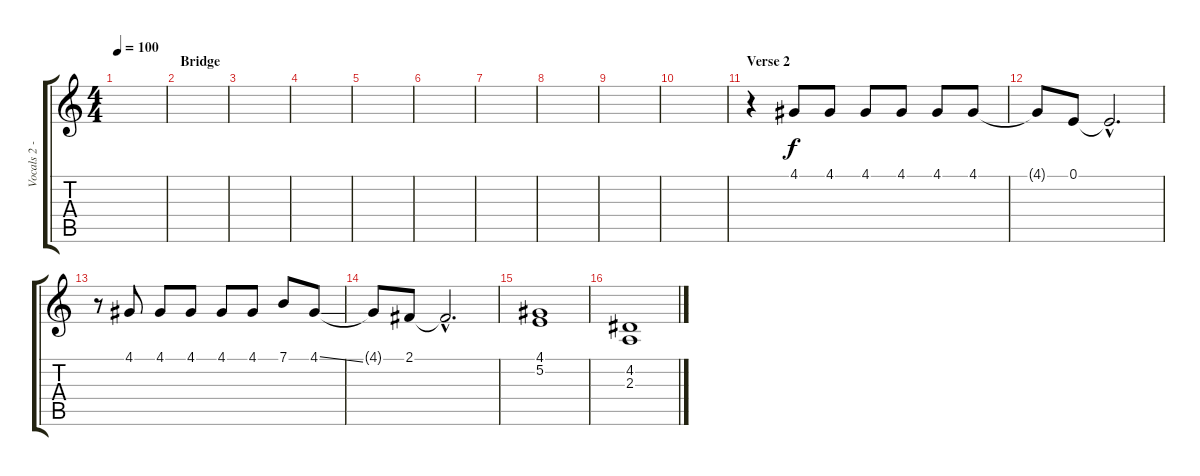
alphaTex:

\track ("Vocals 2 - John F,  Josh K" "Vocals 2 -") {instrument recorder}
\staff {score tabs}
\tuning (E4 B3 G3 D3 A2 E2) {hide}
\ts (4 4)
\tempo 100
\clef g2
\ks c
|
\section ("" "Bridge")
|
|
|
|
|
|
|
|
|
\section ("" "Verse 2")
r.4 4.1.8 4.1.8 4.1.8 4.1.8 4.1.8 4.1.8 |
4.1{t}.8 0.1.8 0.1{hac t}.2{d} |
r.8 4.1.8 4.1.8 4.1.8 4.1.8 4.1.8 7.1.8 4.1{ss}.8 |
4.1{t}.8 2.1.8 2.1{hac t}.2{d} |
(4.1 5.2).1 |
(4.2 2.3).1
